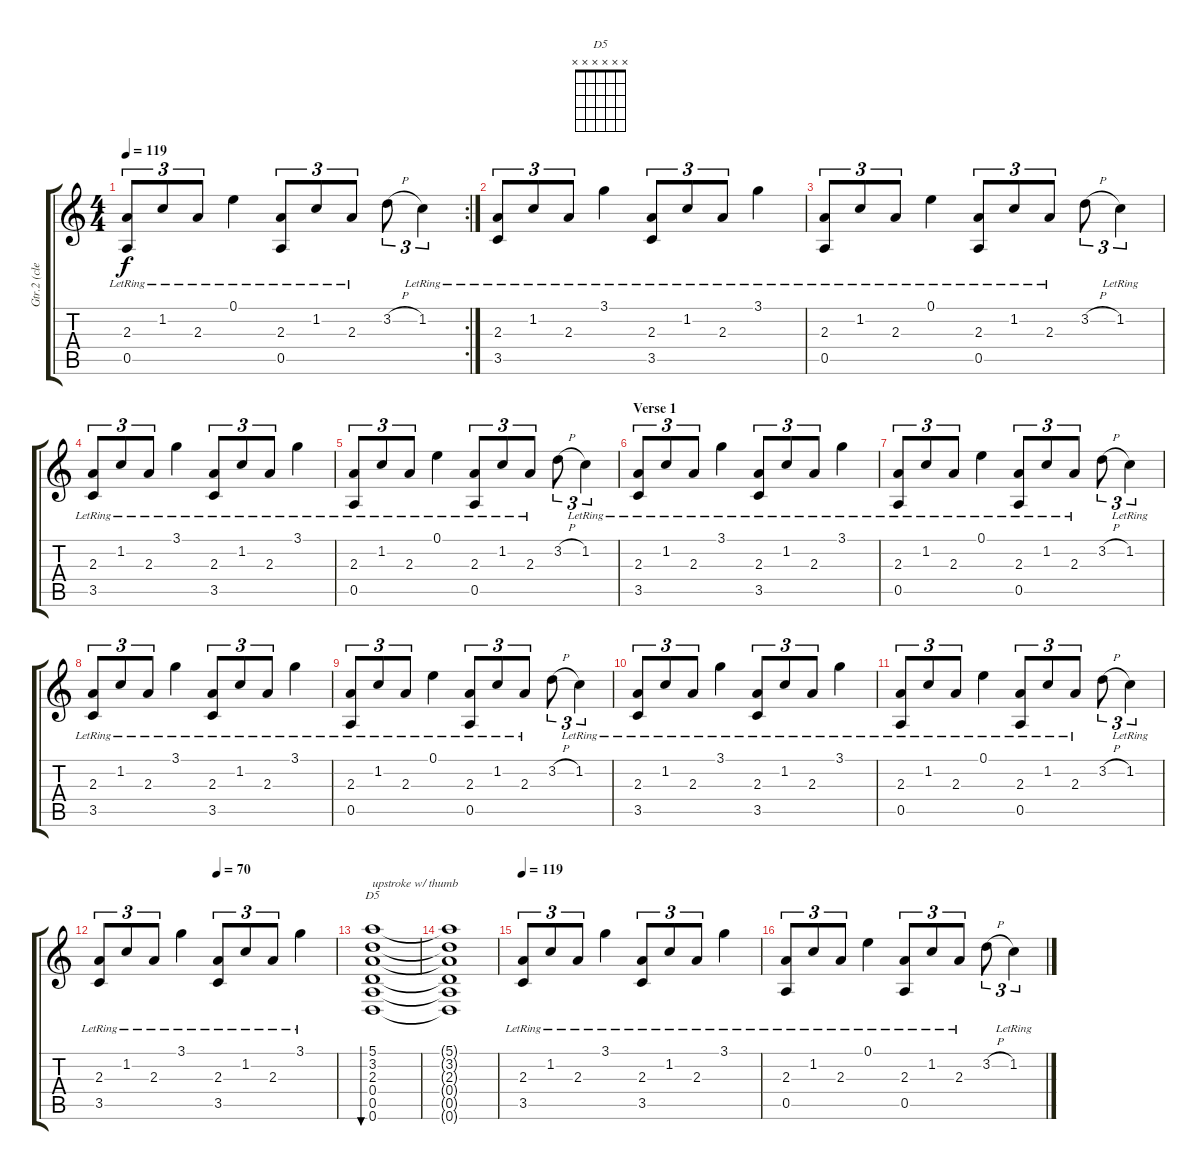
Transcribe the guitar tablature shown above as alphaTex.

\track ("Gtr.2 (clean)" "Gtr.2 (cle") {instrument electricguitarjazz}
\staff {score tabs}
\tuning (E4 B3 G3 D3 A2 D2) {hide}
\chord ("D5" x x x x x x) {firstfret 0}
\rc 2
\ts (4 4)
\tempo 119
\clef g2
\ks c
(2.3{lr} 0.5{lr}).8{tu (3 2) dy f} 1.2{lr}.8{tu (3 2)} 2.3{lr}.8{tu (3 2)} 0.1{lr}.4 (2.3{lr} 0.5{lr}).8{tu (3 2)} 1.2{lr}.8{tu (3 2)} 2.3{lr}.8{tu (3 2)} 3.2{h}.8{tu (3 2)} 1.2{lr}.4{tu (3 2)} |
(2.3{lr} 3.5{lr}).8{tu (3 2)} 1.2{lr}.8{tu (3 2)} 2.3{lr}.8{tu (3 2)} 3.1{lr}.4 (2.3{lr} 3.5{lr}).8{tu (3 2)} 1.2{lr}.8{tu (3 2)} 2.3{lr}.8{tu (3 2)} 3.1{lr}.4 |
(2.3{lr} 0.5{lr}).8{tu (3 2)} 1.2{lr}.8{tu (3 2)} 2.3{lr}.8{tu (3 2)} 0.1{lr}.4 (2.3{lr} 0.5{lr}).8{tu (3 2)} 1.2{lr}.8{tu (3 2)} 2.3{lr}.8{tu (3 2)} 3.2{h}.8{tu (3 2)} 1.2{lr}.4{tu (3 2)} |
(2.3{lr} 3.5{lr}).8{tu (3 2)} 1.2{lr}.8{tu (3 2)} 2.3{lr}.8{tu (3 2)} 3.1{lr}.4 (2.3{lr} 3.5{lr}).8{tu (3 2)} 1.2{lr}.8{tu (3 2)} 2.3{lr}.8{tu (3 2)} 3.1{lr}.4 |
(2.3{lr} 0.5{lr}).8{tu (3 2)} 1.2{lr}.8{tu (3 2)} 2.3{lr}.8{tu (3 2)} 0.1{lr}.4 (2.3{lr} 0.5{lr}).8{tu (3 2)} 1.2{lr}.8{tu (3 2)} 2.3{lr}.8{tu (3 2)} 3.2{h}.8{tu (3 2)} 1.2{lr}.4{tu (3 2)} |
\section ("" "Verse 1")
(2.3{lr} 3.5{lr}).8{tu (3 2)} 1.2{lr}.8{tu (3 2)} 2.3{lr}.8{tu (3 2)} 3.1{lr}.4 (2.3{lr} 3.5{lr}).8{tu (3 2)} 1.2{lr}.8{tu (3 2)} 2.3{lr}.8{tu (3 2)} 3.1{lr}.4 |
(2.3{lr} 0.5{lr}).8{tu (3 2)} 1.2{lr}.8{tu (3 2)} 2.3{lr}.8{tu (3 2)} 0.1{lr}.4 (2.3{lr} 0.5{lr}).8{tu (3 2)} 1.2{lr}.8{tu (3 2)} 2.3{lr}.8{tu (3 2)} 3.2{h}.8{tu (3 2)} 1.2{lr}.4{tu (3 2)} |
(2.3{lr} 3.5{lr}).8{tu (3 2)} 1.2{lr}.8{tu (3 2)} 2.3{lr}.8{tu (3 2)} 3.1{lr}.4 (2.3{lr} 3.5{lr}).8{tu (3 2)} 1.2{lr}.8{tu (3 2)} 2.3{lr}.8{tu (3 2)} 3.1{lr}.4 |
(2.3{lr} 0.5{lr}).8{tu (3 2)} 1.2{lr}.8{tu (3 2)} 2.3{lr}.8{tu (3 2)} 0.1{lr}.4 (2.3{lr} 0.5{lr}).8{tu (3 2)} 1.2{lr}.8{tu (3 2)} 2.3{lr}.8{tu (3 2)} 3.2{h}.8{tu (3 2)} 1.2{lr}.4{tu (3 2)} |
(2.3{lr} 3.5{lr}).8{tu (3 2)} 1.2{lr}.8{tu (3 2)} 2.3{lr}.8{tu (3 2)} 3.1{lr}.4 (2.3{lr} 3.5{lr}).8{tu (3 2)} 1.2{lr}.8{tu (3 2)} 2.3{lr}.8{tu (3 2)} 3.1{lr}.4 |
(2.3{lr} 0.5{lr}).8{tu (3 2)} 1.2{lr}.8{tu (3 2)} 2.3{lr}.8{tu (3 2)} 0.1{lr}.4 (2.3{lr} 0.5{lr}).8{tu (3 2)} 1.2{lr}.8{tu (3 2)} 2.3{lr}.8{tu (3 2)} 3.2{h}.8{tu (3 2)} 1.2{lr}.4{tu (3 2)} |
\tempo (70 0.5)
(2.3{lr} 3.5{lr}).8{tu (3 2)} 1.2{lr}.8{tu (3 2)} 2.3{lr}.8{tu (3 2)} 3.1{lr}.4 (2.3{lr} 3.5{lr}).8{tu (3 2)} 1.2{lr}.8{tu (3 2)} 2.3{lr}.8{tu (3 2)} 3.1{lr}.4 |
(5.1 3.2 2.3 0.4 0.5 0.6).1{bu 240 ch "D5" txt "upstroke w/ thumb"} |
(5.1{t} 3.2{t} 2.3{t} 0.4{t} 0.5{t} 0.6{t}).1 |
\tempo 119
(2.3{lr} 3.5{lr}).8{tu (3 2)} 1.2{lr}.8{tu (3 2)} 2.3{lr}.8{tu (3 2)} 3.1{lr}.4 (2.3{lr} 3.5{lr}).8{tu (3 2)} 1.2{lr}.8{tu (3 2)} 2.3{lr}.8{tu (3 2)} 3.1{lr}.4 |
(2.3{lr} 0.5{lr}).8{tu (3 2)} 1.2{lr}.8{tu (3 2)} 2.3{lr}.8{tu (3 2)} 0.1{lr}.4 (2.3{lr} 0.5{lr}).8{tu (3 2)} 1.2{lr}.8{tu (3 2)} 2.3{lr}.8{tu (3 2)} 3.2{h}.8{tu (3 2)} 1.2{lr}.4{tu (3 2)}
